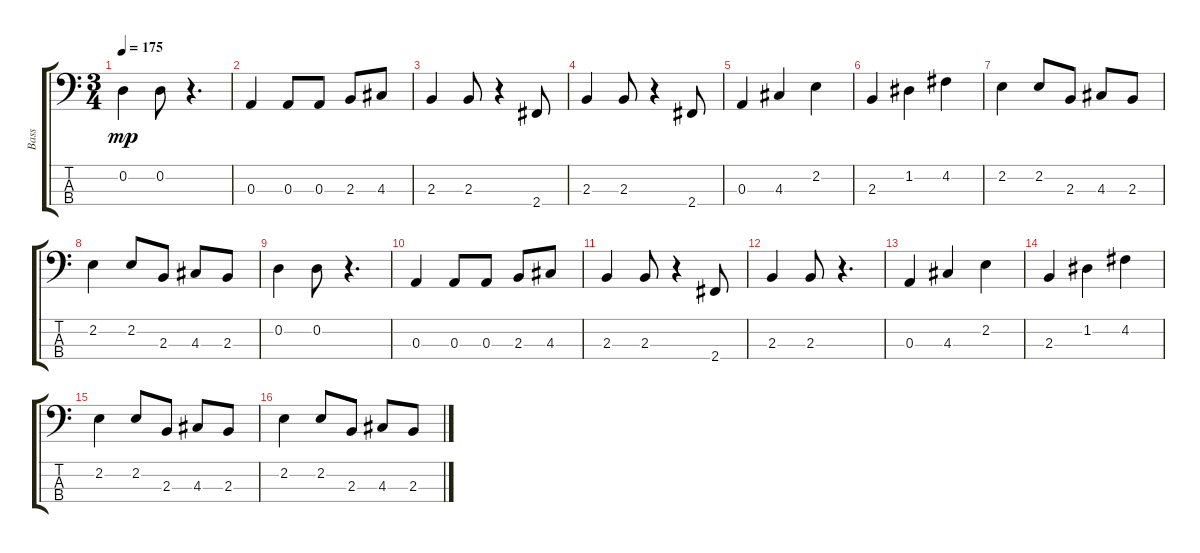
\track ("Bass" "Bass") {instrument electricbassfinger}
\staff {score tabs}
\tuning (G2 D2 A1 E1) {hide}
\ts (3 4)
\tempo 175
\clef f4
\ks c
0.2.4{dy mp} 0.2.8 r.4{d} |
0.3.4 0.3.8 0.3.8 2.3.8 4.3.8 |
2.3.4 2.3.8 r.4 2.4.8 |
2.3.4 2.3.8 r.4 2.4.8 |
0.3.4 4.3.4 2.2.4 |
2.3.4 1.2.4 4.2.4 |
2.2.4 2.2.8 2.3.8 4.3.8 2.3.8 |
2.2.4 2.2.8 2.3.8 4.3.8 2.3.8 |
0.2.4 0.2.8 r.4{d} |
0.3.4 0.3.8 0.3.8 2.3.8 4.3.8 |
2.3.4 2.3.8 r.4 2.4.8 |
2.3.4 2.3.8 r.4{d} |
0.3.4 4.3.4 2.2.4 |
2.3.4 1.2.4 4.2.4 |
2.2.4 2.2.8 2.3.8 4.3.8 2.3.8 |
2.2.4 2.2.8 2.3.8 4.3.8 2.3.8
